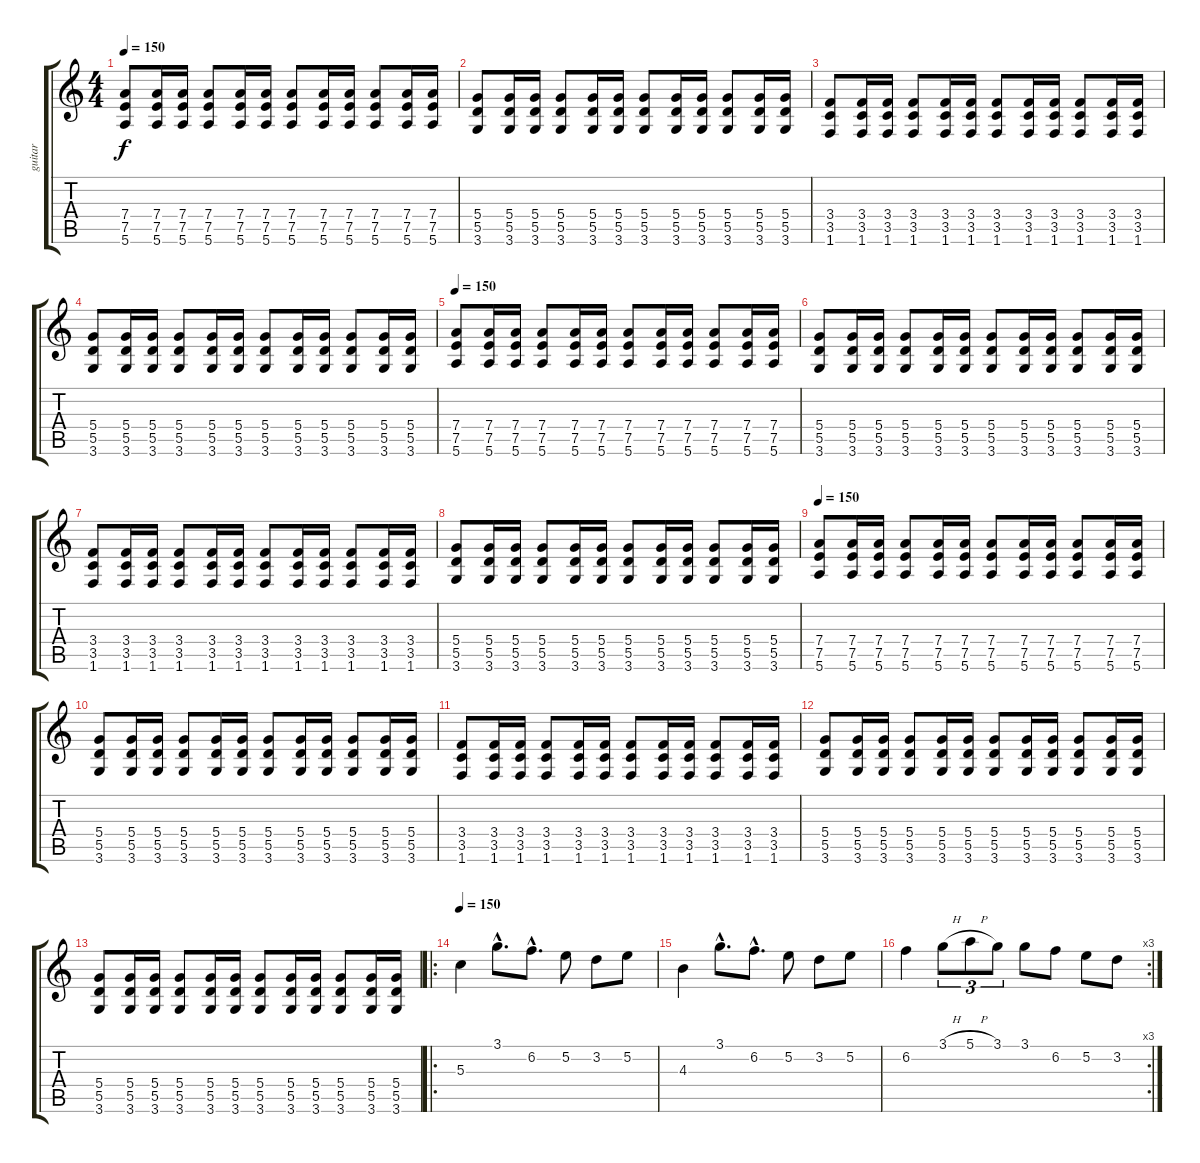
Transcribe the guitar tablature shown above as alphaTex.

\track ("guitar" "guitar") {instrument acousticguitarnylon}
\staff {score tabs}
\tuning (E4 B3 G3 D3 A2 E2) {hide}
\ts (4 4)
\tempo 150
\clef g2
\ks c
(7.4 7.5 5.6).8{dy f volume 7 instrument distortionguitar} (7.4 7.5 5.6).16 (7.4 7.5 5.6).16 (7.4 7.5 5.6).8 (7.4 7.5 5.6).16 (7.4 7.5 5.6).16 (7.4 7.5 5.6).8 (7.4 7.5 5.6).16 (7.4 7.5 5.6).16 (7.4 7.5 5.6).8 (7.4 7.5 5.6).16 (7.4 7.5 5.6).16 |
(5.4 5.5 3.6).8 (5.4 5.5 3.6).16 (5.4 5.5 3.6).16 (5.4 5.5 3.6).8 (5.4 5.5 3.6).16 (5.4 5.5 3.6).16 (5.4 5.5 3.6).8 (5.4 5.5 3.6).16 (5.4 5.5 3.6).16 (5.4 5.5 3.6).8 (5.4 5.5 3.6).16 (5.4 5.5 3.6).16 |
(3.4 3.5 1.6).8 (3.4 3.5 1.6).16 (3.4 3.5 1.6).16 (3.4 3.5 1.6).8 (3.4 3.5 1.6).16 (3.4 3.5 1.6).16 (3.4 3.5 1.6).8 (3.4 3.5 1.6).16 (3.4 3.5 1.6).16 (3.4 3.5 1.6).8 (3.4 3.5 1.6).16 (3.4 3.5 1.6).16 |
(5.4 5.5 3.6).8 (5.4 5.5 3.6).16 (5.4 5.5 3.6).16 (5.4 5.5 3.6).8 (5.4 5.5 3.6).16 (5.4 5.5 3.6).16 (5.4 5.5 3.6).8 (5.4 5.5 3.6).16 (5.4 5.5 3.6).16 (5.4 5.5 3.6).8 (5.4 5.5 3.6).16 (5.4 5.5 3.6).16 |
\tempo 150
(7.4 7.5 5.6).8{volume 7 instrument distortionguitar} (7.4 7.5 5.6).16 (7.4 7.5 5.6).16 (7.4 7.5 5.6).8 (7.4 7.5 5.6).16 (7.4 7.5 5.6).16 (7.4 7.5 5.6).8 (7.4 7.5 5.6).16 (7.4 7.5 5.6).16 (7.4 7.5 5.6).8 (7.4 7.5 5.6).16 (7.4 7.5 5.6).16 |
(5.4 5.5 3.6).8 (5.4 5.5 3.6).16 (5.4 5.5 3.6).16 (5.4 5.5 3.6).8 (5.4 5.5 3.6).16 (5.4 5.5 3.6).16 (5.4 5.5 3.6).8 (5.4 5.5 3.6).16 (5.4 5.5 3.6).16 (5.4 5.5 3.6).8 (5.4 5.5 3.6).16 (5.4 5.5 3.6).16 |
(3.4 3.5 1.6).8 (3.4 3.5 1.6).16 (3.4 3.5 1.6).16 (3.4 3.5 1.6).8 (3.4 3.5 1.6).16 (3.4 3.5 1.6).16 (3.4 3.5 1.6).8 (3.4 3.5 1.6).16 (3.4 3.5 1.6).16 (3.4 3.5 1.6).8 (3.4 3.5 1.6).16 (3.4 3.5 1.6).16 |
(5.4 5.5 3.6).8 (5.4 5.5 3.6).16 (5.4 5.5 3.6).16 (5.4 5.5 3.6).8 (5.4 5.5 3.6).16 (5.4 5.5 3.6).16 (5.4 5.5 3.6).8 (5.4 5.5 3.6).16 (5.4 5.5 3.6).16 (5.4 5.5 3.6).8 (5.4 5.5 3.6).16 (5.4 5.5 3.6).16 |
\tempo 150
(7.4 7.5 5.6).8{volume 7 instrument distortionguitar} (7.4 7.5 5.6).16 (7.4 7.5 5.6).16 (7.4 7.5 5.6).8 (7.4 7.5 5.6).16 (7.4 7.5 5.6).16 (7.4 7.5 5.6).8 (7.4 7.5 5.6).16 (7.4 7.5 5.6).16 (7.4 7.5 5.6).8 (7.4 7.5 5.6).16 (7.4 7.5 5.6).16 |
(5.4 5.5 3.6).8 (5.4 5.5 3.6).16 (5.4 5.5 3.6).16 (5.4 5.5 3.6).8 (5.4 5.5 3.6).16 (5.4 5.5 3.6).16 (5.4 5.5 3.6).8 (5.4 5.5 3.6).16 (5.4 5.5 3.6).16 (5.4 5.5 3.6).8 (5.4 5.5 3.6).16 (5.4 5.5 3.6).16 |
(3.4 3.5 1.6).8 (3.4 3.5 1.6).16 (3.4 3.5 1.6).16 (3.4 3.5 1.6).8 (3.4 3.5 1.6).16 (3.4 3.5 1.6).16 (3.4 3.5 1.6).8 (3.4 3.5 1.6).16 (3.4 3.5 1.6).16 (3.4 3.5 1.6).8 (3.4 3.5 1.6).16 (3.4 3.5 1.6).16 |
(5.4 5.5 3.6).8 (5.4 5.5 3.6).16 (5.4 5.5 3.6).16 (5.4 5.5 3.6).8 (5.4 5.5 3.6).16 (5.4 5.5 3.6).16 (5.4 5.5 3.6).8 (5.4 5.5 3.6).16 (5.4 5.5 3.6).16 (5.4 5.5 3.6).8 (5.4 5.5 3.6).16 (5.4 5.5 3.6).16 |
(5.4 5.5 3.6).8 (5.4 5.5 3.6).16 (5.4 5.5 3.6).16 (5.4 5.5 3.6).8 (5.4 5.5 3.6).16 (5.4 5.5 3.6).16 (5.4 5.5 3.6).8 (5.4 5.5 3.6).16 (5.4 5.5 3.6).16 (5.4 5.5 3.6).8 (5.4 5.5 3.6).16 (5.4 5.5 3.6).16 |
\ro
\tempo 150
5.3.4{volume 7 instrument distortionguitar} 3.1{hac}.8{d} 6.2{hac}.8{d} 5.2.8 3.2.8 5.2.8 |
4.3.4 3.1{hac}.8{d} 6.2{hac}.8{d} 5.2.8 3.2.8 5.2.8 |
\rc 3
6.2.4 3.1{h}.8{tu (3 2)} 5.1{h}.8{tu (3 2)} 3.1.8{tu (3 2)} 3.1.8 6.2.8 5.2.8 3.2.8
